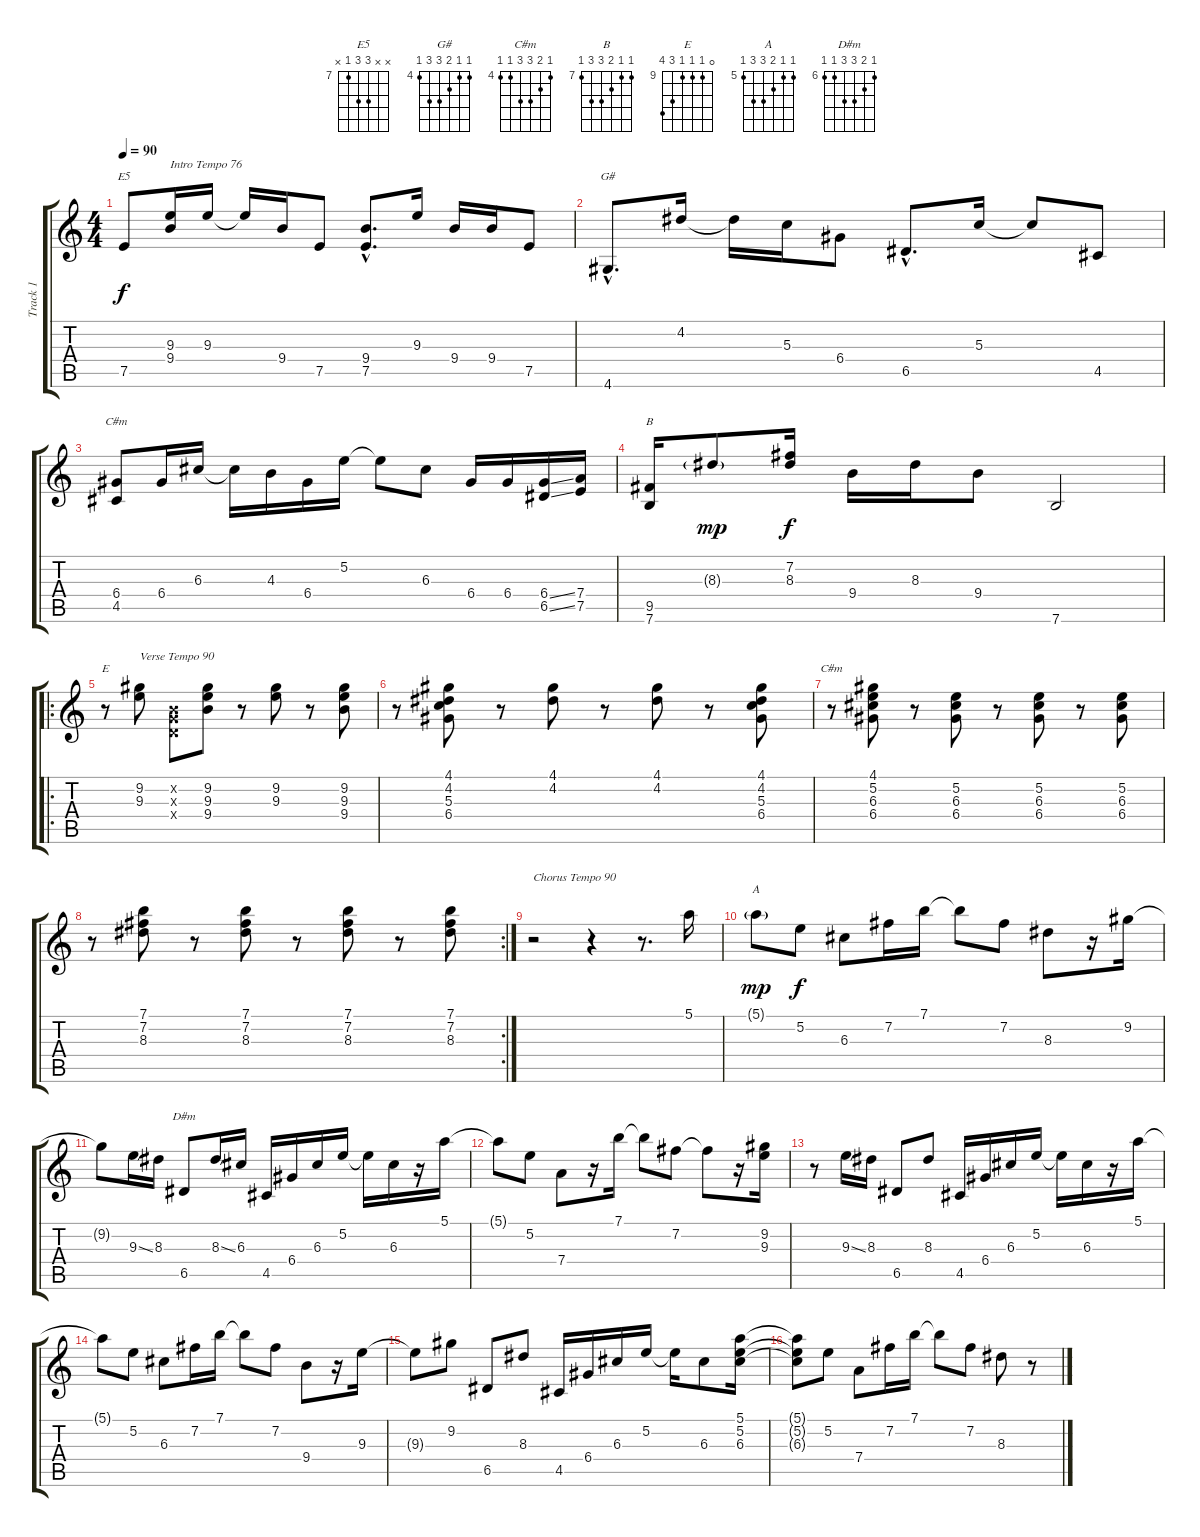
\track ("Track 1" "Track 1") {instrument distortionguitar}
\staff {score tabs}
\tuning (E4 B3 G3 D3 A2 E2) {hide}
\chord ("E5" x x 9 9 7 x) {firstfret 7}
\chord ("G#" 4 4 5 6 6 4) {firstfret 4}
\chord ("C#m" 4 5 6 6 4 x) {firstfret 4}
\chord ("B" 7 7 8 9 9 7) {firstfret 7}
\chord ("E" 0 9 9 9 11 12) {firstfret 9}
\chord ("C#m" 4 5 6 6 4 4) {firstfret 4}
\chord ("A" 5 5 6 7 7 5) {firstfret 5}
\chord ("D#m" 6 7 8 8 6 6) {firstfret 6}
\ts (4 4)
\tempo 90
\clef g2
\ks c
7.5.8{ch "E5" dy f instrument distortionguitar} (9.3 9.4).16{txt "Intro Tempo 76"} 9.3.16 9.3{t}.16 9.4.16 7.5.8 (9.4{hac} 7.5{hac}).8{d} 9.3.16 9.4.16 9.4.16 7.5.8 |
4.6{hac}.8{d ch "G#"} 4.2.16 4.2{t}.16 5.3.16 6.4.8 6.5{hac}.8{d} 5.3.16 5.3{t}.8 4.5.8 |
(6.4 4.5).8{ch "C#m"} 6.4.16 6.3.16 6.3{t}.16 4.3.16 6.4.16 5.2.16 5.2{t}.8 6.3.8 6.4.16 6.4.16 (6.4{ss} 6.5{ss}).16 (7.4 7.5).16 |
(9.5 7.6).16{ch "B"} 8.3{g}.8{dy mp} (7.2 8.3).16{dy f} 9.4.16 8.3.16 9.4.8 7.6.2 |
\ro
r.8{ch "E"} (9.2 9.3).8{txt "Verse Tempo 90"} (0.2{x} 0.3{x} 0.4{x}).8 (9.2 9.3 9.4).8 r.8 (9.2 9.3).8 r.8 (9.2 9.3 9.4).8 |
r.8 (4.1 4.2 5.3 6.4).8 r.8 (4.1 4.2).8 r.8 (4.1 4.2).8 r.8 (4.1 4.2 5.3 6.4).8 |
r.8{ch "C#m"} (4.1 5.2 6.3 6.4).8 r.8 (5.2 6.3 6.4).8 r.8 (5.2 6.3 6.4).8 r.8 (5.2 6.3 6.4).8 |
\rc 2
r.8 (7.1 7.2 8.3).8 r.8 (7.1 7.2 8.3).8 r.8 (7.1 7.2 8.3).8 r.8 (7.1 7.2 8.3).8 |
r.2{txt "Chorus Tempo 90"} r.4 r.8{d} 5.1.16 |
5.1{g}.8{ch "A" dy mp} 5.2.8{dy f} 6.3.8 7.2.16 7.1.16 7.1{t}.8 7.2.8 8.3.8 r.16 9.2.16 |
9.2{t}.8 9.3{ss}.16 8.3.16 6.5.8{ch "D#m"} 8.3{ss}.16 6.3.16 4.5.16 6.4.16 6.3.16 5.2.16 5.2{t}.16 6.3.16 r.16 5.1.16 |
5.1{t}.8 5.2.8 7.4.8 r.16 7.1.16 7.1{t}.8 7.2.8 7.2{t}.8 r.16 (9.2 9.3).16 |
r.8 9.3{ss}.16 8.3.16 6.5.8 8.3.8 4.5.16 6.4.16 6.3.16 5.2.16 5.2{t}.16 6.3.16 r.16 5.1.16 |
5.1{t}.8 5.2.8 6.3.8 7.2.16 7.1.16 7.1{t}.8 7.2.8 9.4.8 r.16 9.3.16 |
9.3{t}.8 9.2.8 6.5.8 8.3.8 4.5.16 6.4.16 6.3.16 5.2.16 5.2{t}.16 6.3.8 (5.1 5.2 6.3).16 |
(5.1{t} 5.2{t} 6.3{t}).8 5.2.8 7.4.8 7.2.16 7.1.16 7.1{t}.8 7.2.8 8.3.8 r.8
